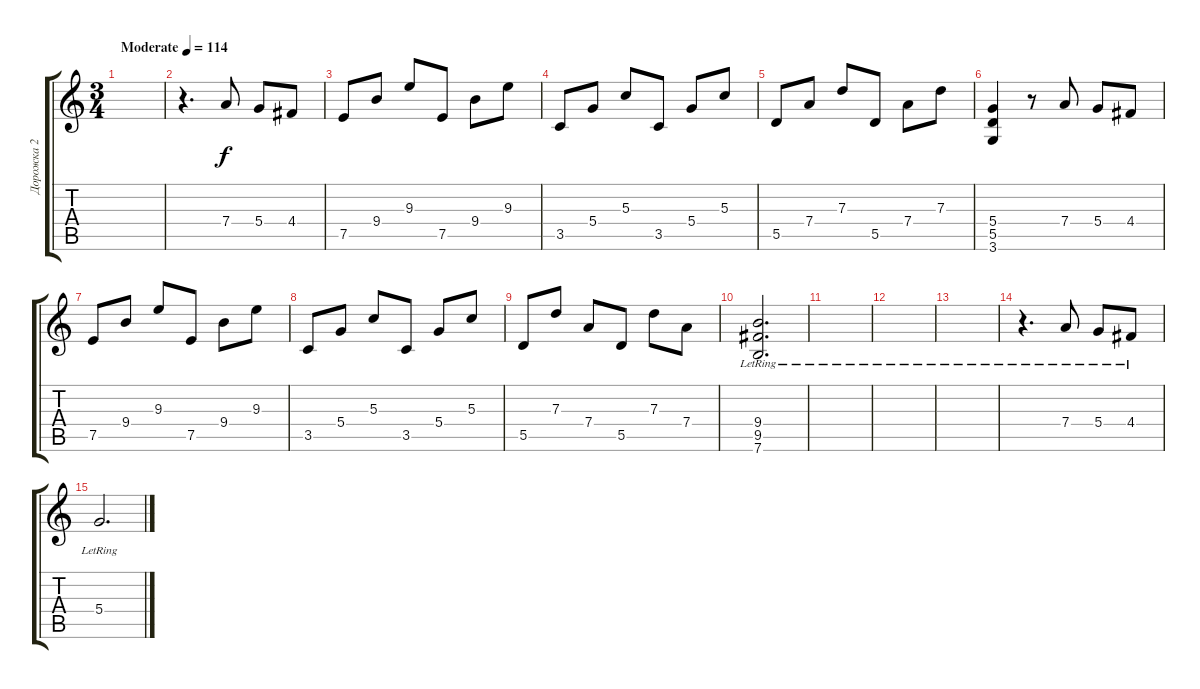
\track ("Дорожка 2" "Дорожка 2") {instrument acousticguitarnylon}
\staff {score tabs}
\tuning (E4 B3 G3 D3 A2 E2) {hide}
\ts (3 4)
\tempo (114 "Moderate")
\clef g2
\ks c
|
r.4{d} 7.4.8 5.4.8 4.4.8 |
7.5.8{balance 14} 9.4.8 9.3.8 7.5.8 9.4.8 9.3.8 |
3.5.8 5.4.8 5.3.8 3.5.8 5.4.8 5.3.8 |
5.5.8 7.4.8 7.3.8 5.5.8 7.4.8 7.3.8 |
(5.4 5.5 3.6).4 r.8 7.4.8 5.4.8 4.4.8 |
7.5.8 9.4.8 9.3.8 7.5.8 9.4.8 9.3.8 |
3.5.8 5.4.8 5.3.8 3.5.8 5.4.8 5.3.8 |
5.5.8 7.3.8 7.4.8 5.5.8 7.3.8 7.4.8 |
(9.4 9.5{lr} 7.6).2{d balance 8} |
|
|
|
r.4{d} 7.4{lr}.8 5.4{lr}.8 4.4{lr}.8 |
5.4{lr}.2{d}
